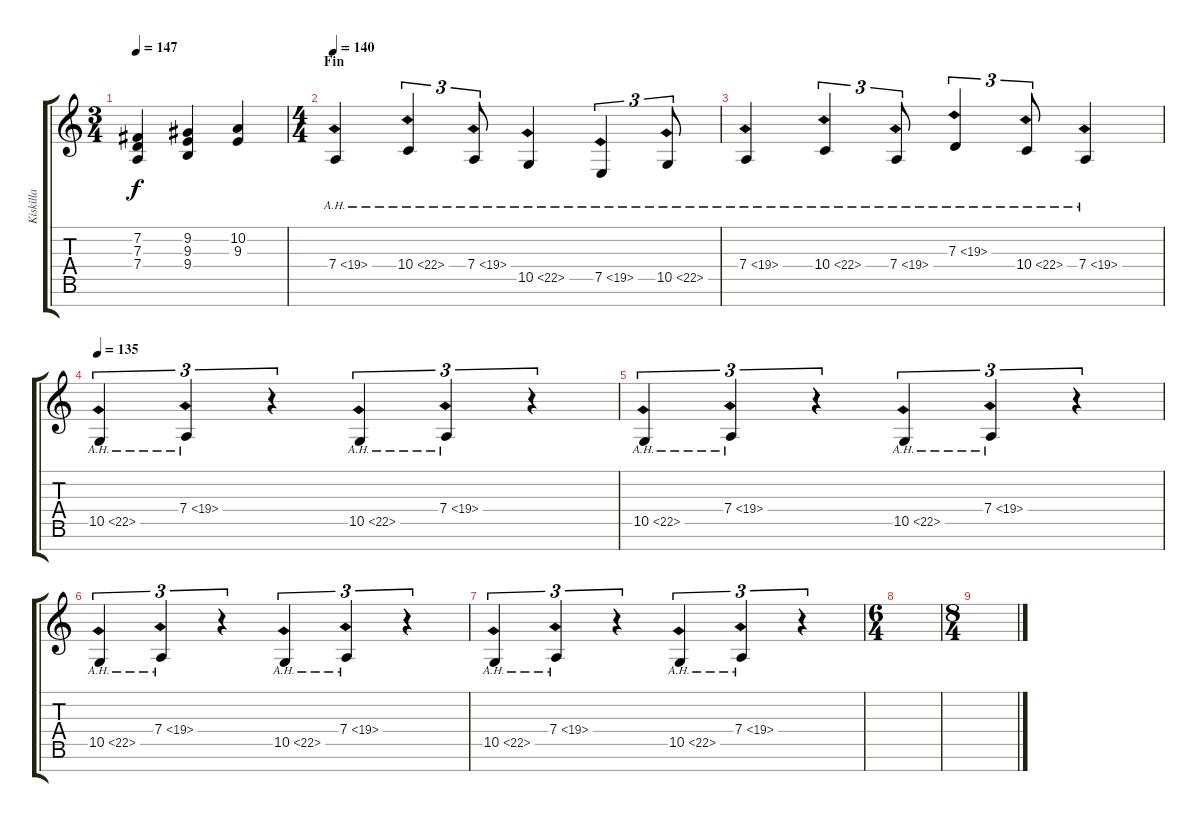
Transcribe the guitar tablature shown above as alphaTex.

\track ("Kiskilla" "Kiskilla") {instrument harpsichord}
\staff {score tabs}
\tuning (E4 B3 G3 D3 A2 E2 B1) {hide}
\ts (3 4)
\tempo 147
\clef g2
\ks c
(7.2 7.3 7.4).4{dy f} (9.2 9.3 9.4).4 (10.2 9.3).4 |
\ts (4 4)
\section ("" "Fin")
\tempo 140
7.4{ah 12}.4 10.4{ah 12}.4{tu (3 2)} 7.4{ah 12}.8{tu (3 2)} 10.5{ah 12}.4 7.5{ah 12}.4{tu (3 2)} 10.5{ah 12}.8{tu (3 2)} |
7.4{ah 12}.4 10.4{ah 12}.4{tu (3 2)} 7.4{ah 12}.8{tu (3 2)} 7.3{ah 12}.4{tu (3 2)} 10.4{ah 12}.8{tu (3 2)} 7.4{ah 12}.4 |
\tempo 135
10.5{ah 12}.4{tu (3 2)} 7.4{ah 12}.4{tu (3 2)} r.4{tu (3 2)} 10.5{ah 12}.4{tu (3 2)} 7.4{ah 12}.4{tu (3 2)} r.4{tu (3 2)} |
10.5{ah 12}.4{tu (3 2)} 7.4{ah 12}.4{tu (3 2)} r.4{tu (3 2)} 10.5{ah 12}.4{tu (3 2)} 7.4{ah 12}.4{tu (3 2)} r.4{tu (3 2)} |
10.5{ah 12}.4{tu (3 2)} 7.4{ah 12}.4{tu (3 2)} r.4{tu (3 2)} 10.5{ah 12}.4{tu (3 2)} 7.4{ah 12}.4{tu (3 2)} r.4{tu (3 2)} |
10.5{ah 12}.4{tu (3 2)} 7.4{ah 12}.4{tu (3 2)} r.4{tu (3 2)} 10.5{ah 12}.4{tu (3 2)} 7.4{ah 12}.4{tu (3 2)} r.4{tu (3 2)} |
\ts (6 4)
|
\ts (8 4)
